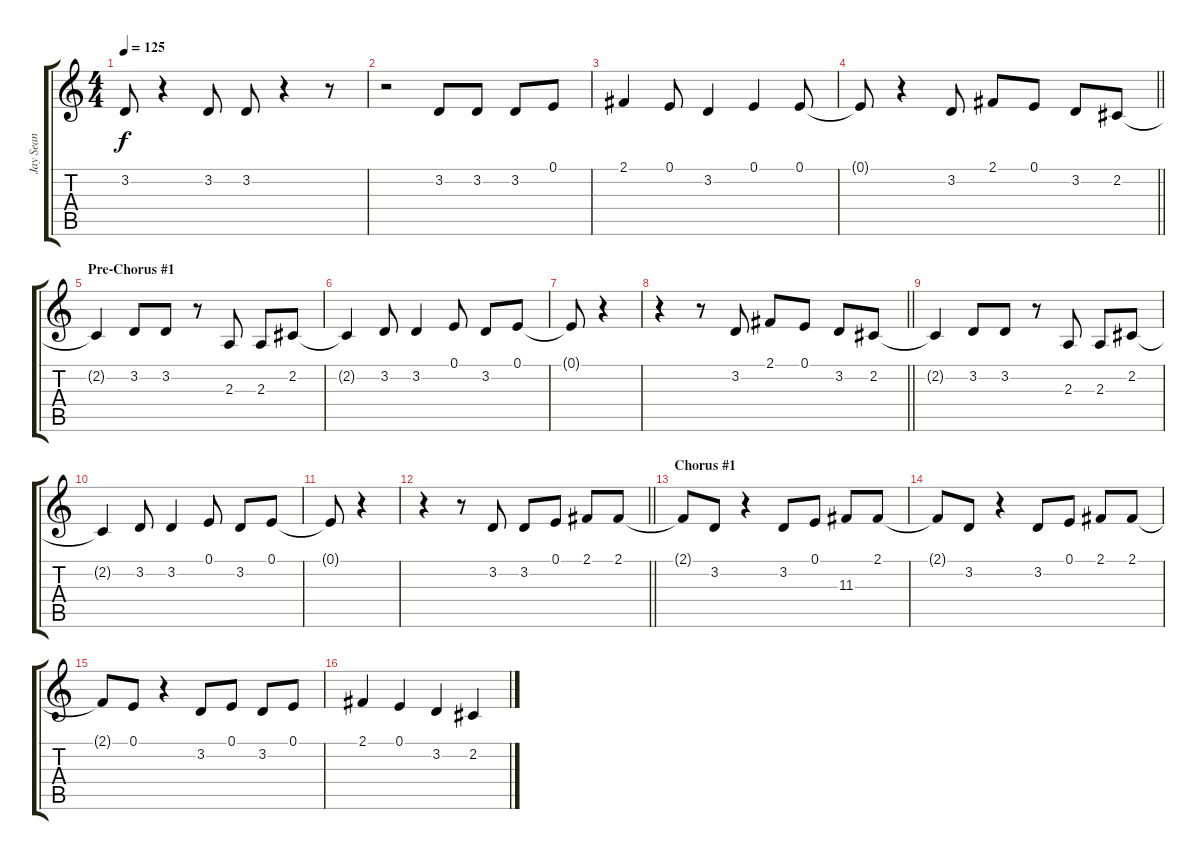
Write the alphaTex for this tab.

\track ("Jay Sean" "Jay Sean") {instrument tenorsax}
\staff {score tabs}
\tuning (E4 B3 G3 D3 A2 E2) {hide}
\ts (4 4)
\tempo 125
\clef g2
\ks c
3.2.8{dy f} r.4 3.2.8 3.2.8 r.4 r.8 |
r.2 3.2.8 3.2.8 3.2.8 0.1.8 |
2.1.4 0.1.8 3.2.4 0.1.4 0.1.8 |
\barLineRight lightlight
0.1{t}.8 r.4 3.2.8 2.1.8 0.1.8 3.2.8 2.2.8 |
\section ("" "Pre-Chorus #1")
2.2{t}.4 3.2.8 3.2.8 r.8 2.3.8 2.3.8 2.2.8 |
2.2{t}.4 3.2.8 3.2.4 0.1.8 3.2.8 0.1.8 |
0.1{t}.8 r.4 |
\barLineRight lightlight
r.4 r.8 3.2.8 2.1.8 0.1.8 3.2.8 2.2.8 |
2.2{t}.4 3.2.8 3.2.8 r.8 2.3.8 2.3.8 2.2.8 |
2.2{t}.4 3.2.8 3.2.4 0.1.8 3.2.8 0.1.8 |
0.1{t}.8 r.4 |
\barLineRight lightlight
r.4 r.8 3.2.8 3.2.8 0.1.8 2.1.8 2.1.8 |
\section ("" "Chorus #1")
2.1{t}.8 3.2.8 r.4 3.2.8 0.1.8 11.3.8 2.1.8 |
2.1{t}.8 3.2.8 r.4 3.2.8 0.1.8 2.1.8 2.1.8 |
2.1{t}.8 0.1.8 r.4 3.2.8 0.1.8 3.2.8 0.1.8 |
2.1.4 0.1.4 3.2.4 2.2.4
